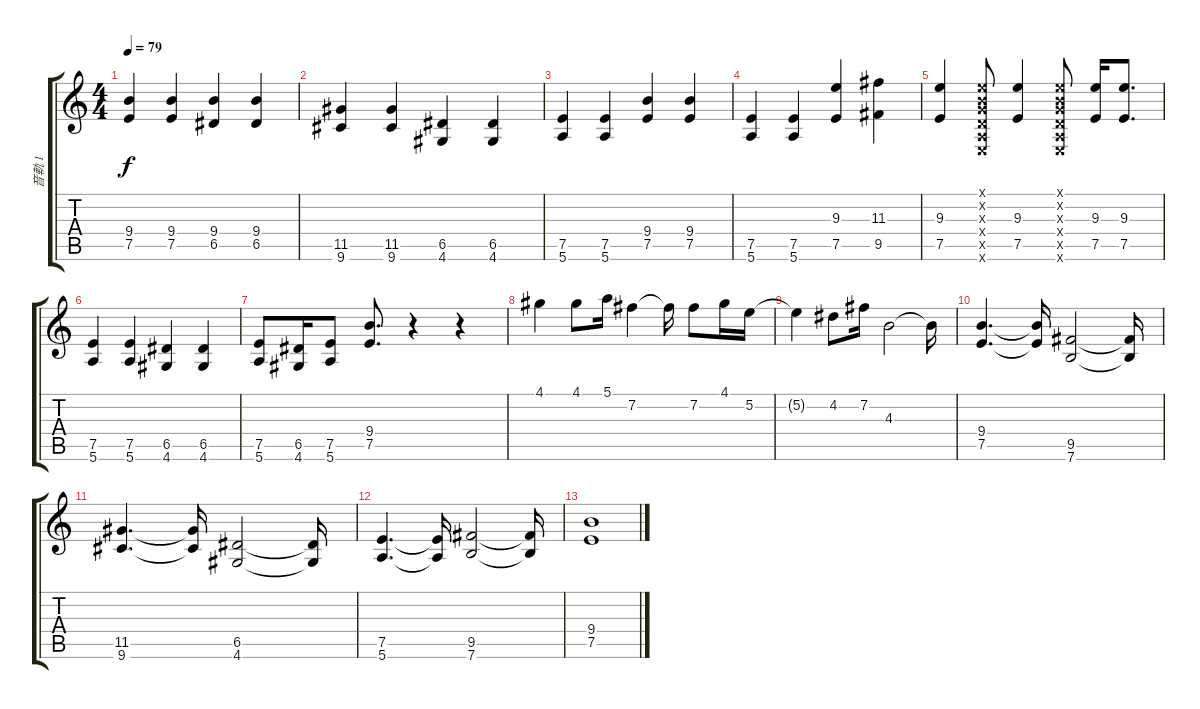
\track ("音軌 1" "音軌 1") {instrument overdrivenguitar}
\staff {score tabs}
\tuning (E4 B3 G3 D3 A2 E2) {hide}
\ts (4 4)
\tempo 79
\clef g2
\ks c
(9.4 7.5).4{dy f} (9.4 7.5).4 (9.4 6.5).4 (9.4 6.5).4 |
(11.5 9.6).4 (11.5 9.6).4 (6.5 4.6).4 (6.5 4.6).4 |
(7.5 5.6).4 (7.5 5.6).4 (9.4 7.5).4 (9.4 7.5).4 |
(7.5 5.6).4 (7.5 5.6).4 (9.3 7.5).4 (11.3 9.5).4 |
(9.3 7.5).4 (0.1{x} 0.2{x} 0.3{x} 0.4{x} 0.5{x} 0.6{x}).8 (9.3 7.5).4 (0.1{x} 0.2{x} 0.3{x} 0.4{x} 0.5{x} 0.6{x}).8 (9.3 7.5).16 (9.3 7.5).8{d} |
(7.5 5.6).4 (7.5 5.6).4 (6.5 4.6).4 (6.5 4.6).4 |
(7.5 5.6).8 (6.5 4.6).16 (7.5 5.6).8 (9.4 7.5).8{d} r.4 r.4 |
4.1.4 4.1.8 5.1.16 7.2.4 7.2{t}.16 7.2.8 4.1.16 5.2.16 |
5.2{t}.4 4.2.8 7.2.16 4.3.2 4.3{t}.16 |
(9.4 7.5).4{d} (9.4{t} 7.5{t}).16 (9.5 7.6).2 (9.5{t} 7.6{t}).16 |
(11.5 9.6).4{d} (11.5{t} 9.6{t}).16 (6.5 4.6).2 (6.5{t} 4.6{t}).16 |
(7.5 5.6).4{d} (7.5{t} 5.6{t}).16 (9.5 7.6).2 (9.5{t} 7.6{t}).16 |
(9.4 7.5).1
